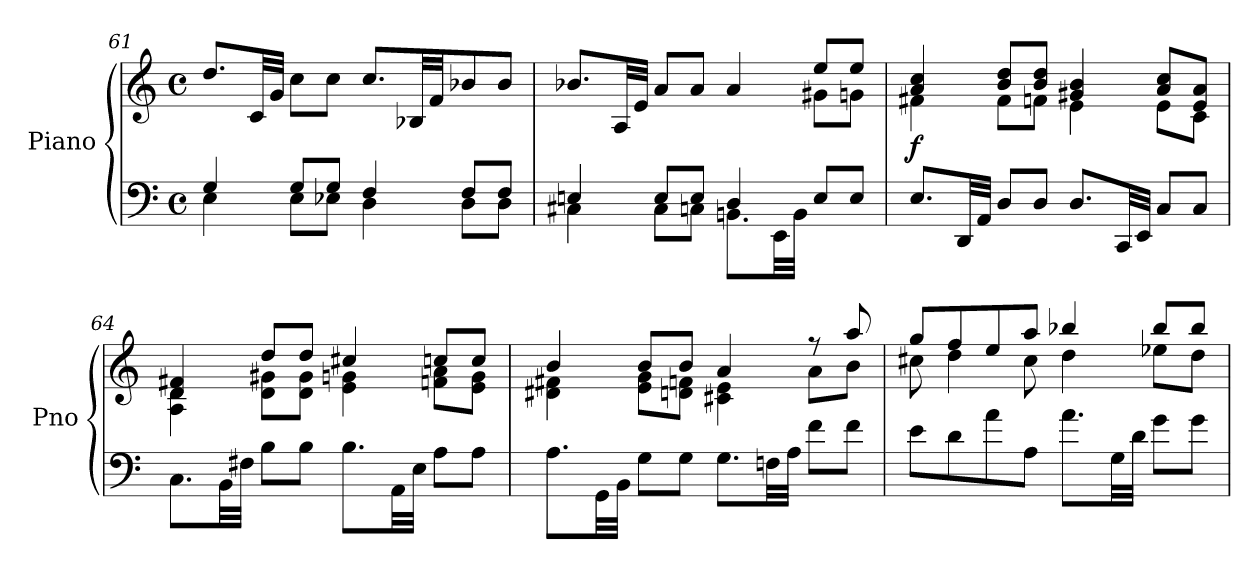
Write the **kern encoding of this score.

**kern	**kern	**dynam
*part1	*part1	*part1
*staff2	*staff1	*staff1/2
*I"Piano	*	*
*I'Pno	*	*
*clefF4	*clefG2	*
*k[]	*k[]	*
*M4/4	*M4/4	*
*met(c)	*met(c)	*
=61	=61	=61
*^	*	*
4G/	4E\	8.dd/L	.
.	.	32c/LL	.
.	.	32g/JJJ	.
8G/L	8E\L	8cc\L	.
8G/J	8E-X\J	8cc\J	.
4F/	4D\	8.cc/L	.
.	.	32B-X/LL	.
.	.	32f/JJ	.
8F/L	8D\L	8b-X/	.
8F/J	8D\J	8b-/J	.
!!LO:LB:g=z
=62	=62	=62	=62
*	*	*^	*
4En/	4C#X\	8.b-X/L	2.ryy	.
.	.	32A/LL	.	.
.	.	32e/JJJ	.	.
8E/L	8C#\L	8a/L	.	.
8E/J	8Cn\J	8a/J	.	.
4D/	8.BBn\L	4a/	.	.
.	32EE\LL	.	.	.
.	32BB\JJJ	.	.	.
8E/L	4ryy	8ee/L	8g#X\L	.
8E/J	.	8ee/J	8gn\J	.
*v	*v	*	*	*
=63	=63	=63	=63
!	!	!	!LO:DY:b
8.E/L	4a/ 4cc/	4f#X\	f
32DD/LL	.	.	.
32AA/JJJ	.	.	.
8D/L	8b/ 8dd/L	8f#\L	.
8D/J	8b/ 8dd/J	8fn\J	.
8.D/L	4g#X/ 4b/	4e\	.
32CC/LL	.	.	.
32EE/JJJ	.	.	.
8C/L	8a/ 8cc/L	8e\L	.
8C/J	8e/ 8a/J	8c\J	.
=64	=64	=64	=64
8.C\L	4d/ 4f#X/	4A\ 4d\	.
32BB\LL	.	.	.
32F#X\JJJ	.	.	.
8B\L	8dd/L	8d\ 8g#X\L	.
8B\J	8dd/J	8d\ 8g#\J	.
8.B\L	4cc#X/	4e\ 4gn\	.
32AA\LL	.	.	.
32E\JJJ	.	.	.
8A\L	8ccn/L	8fn\ 8a\L	.
8A\J	8cc/J	8e\ 8g\J	.
=65	=65	=65	=65
8.A\L	4b/	4d#X\ 4f#X\	.
32GG\LL	.	.	.
32BB\JJJ	.	.	.
8G\L	8b/L	8e\ 8g\L	.
8G\J	8b/J	8dn\ 8fn\J	.
8.G\L	4a/	4c#X\ 4e\	.
32Fn\LL	.	.	.
32A\JJJ	.	.	.
8f\L	8r	8a\L	.
8f\J	8aa/	8b\J	.
!!LO:LB:g=z	!!
=66	=66	=66	=66
8e\L	8gg/L	8cc#X\	.
8d\	8ff/	4dd\	.
8a\	8ee/	.	.
8A\J	8aa/J	8cc#\	.
8.a\L	4bb-X/	4dd\	.
32G\LL	.	.	.
32d\JJJ	.	.	.
8g\L	8bb-/L	8ee-X\L	.
8g\J	8bb-/J	8dd\J	.
*	*v	*v	*
=	=	=
*-	*-	*-
